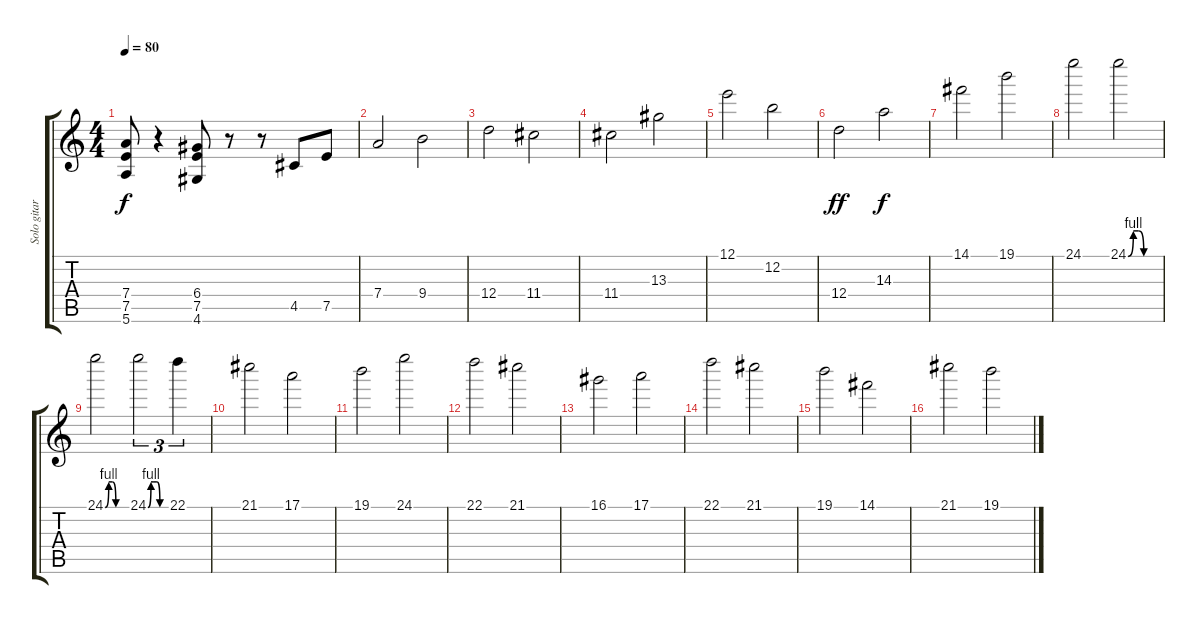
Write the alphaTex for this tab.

\track ("Solo gitara" "Solo gitar") {instrument distortionguitar}
\staff {score tabs}
\tuning (E4 B3 G3 D3 A2 E2) {hide}
\ts (4 4)
\tempo 80
\clef g2
\ks c
(7.4 7.5 5.6).8{dy f} r.4 (6.4 7.5 4.6).8 r.8 r.8 4.5.8 7.5.8 |
7.4.2 9.4.2 |
12.4.2 11.4.2 |
11.4.2 13.3.2 |
12.1.2 12.2.2 |
12.4.2{dy ff} 14.3.2{dy f} |
14.1.2 19.1.2 |
24.1.2 24.1{be (custom 0 0 10 4 20 4 30 0 60 0)}.2 |
24.1{be (custom 0 0 10 4 20 4 30 0 60 0)}.2 24.1{be (custom 0 0 10 4 20 4 30 4 40 0 60 0)}.2{tu (3 2)} 22.1.4{tu (3 2)} |
21.1.2 17.1.2 |
19.1.2 24.1.2 |
22.1.2 21.1.2 |
16.1.2 17.1.2 |
22.1.2 21.1.2 |
19.1.2 14.1.2 |
21.1.2 19.1.2
